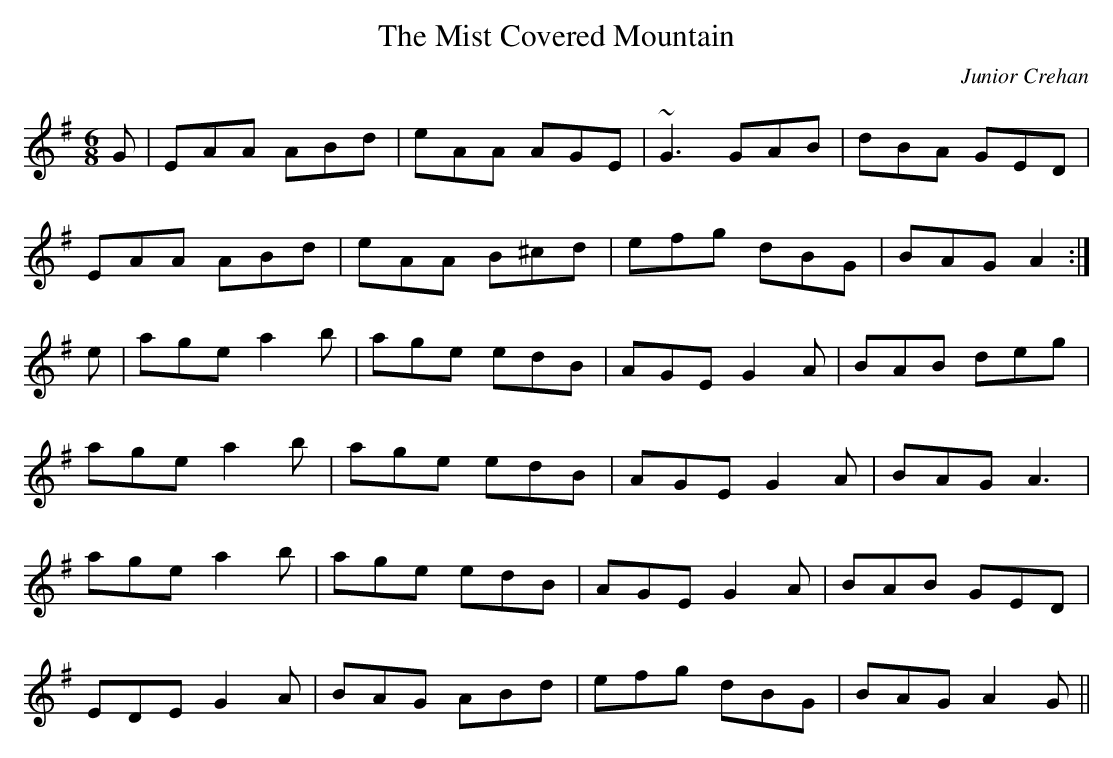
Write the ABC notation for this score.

X:1
T:Mist Covered Mountain, The
C:Junior Crehan
M:6/8
K:Ador
G|EAA ABd|eAA AGE|~G3 GAB|dBA GED|
EAA ABd|eAA B^cd|efg dBG| BAG A2:|
e|age a2b|age edB|AGE G2A|BAB deg|
age a2b|age edB|AGE G2A|BAG A3|
age a2b|age edB|AGE G2A|BAB GED|
EDE G2A|BAG ABd|efg dBG|BAG A2G||
